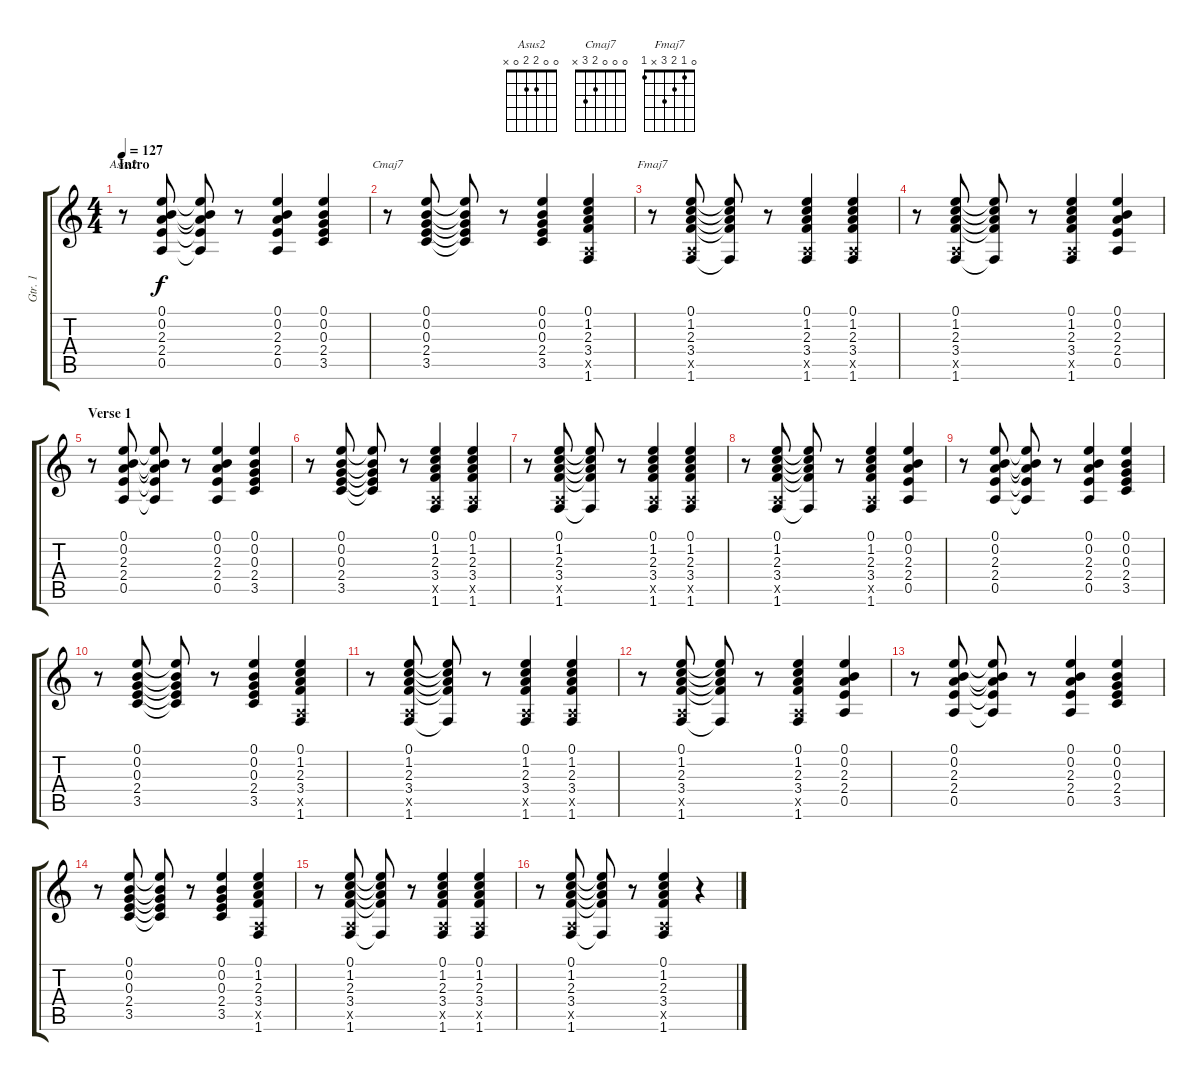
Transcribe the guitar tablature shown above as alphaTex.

\track ("Gtr. 1" "Gtr. 1") {instrument overdrivenguitar}
\staff {score tabs}
\tuning (E4 B3 G3 D3 A2 E2) {hide}
\chord ("Asus2" 0 0 2 2 0 x)
\chord ("Cmaj7" 0 0 0 2 3 x)
\chord ("Fmaj7" 0 1 2 3 x 1)
\ts (4 4)
\section ("" "Intro")
\tempo 127
\clef g2
\ks c
r.8{ch "Asus2" dy f instrument overdrivenguitar} (0.1 0.2 2.3 2.4 0.5).8 (0.1{t} 0.2{t} 2.3{t} 2.4{t} 0.5{t}).8 r.8 (0.1 0.2 2.3 2.4 0.5).4 (0.1 0.2 0.3 2.4 3.5).4 |
r.8{ch "Cmaj7"} (0.1 0.2 0.3 2.4 3.5).8 (0.1{t} 0.2{t} 0.3{t} 2.4{t} 3.5{t}).8 r.8 (0.1 0.2 0.3 2.4 3.5).4 (0.1 1.2 2.3 3.4 0.5{x} 1.6).4 |
r.8{ch "Fmaj7"} (0.1 1.2 2.3 3.4 0.5{x} 1.6).8 (0.1{t} 1.2{t} 2.3{t} 3.4{t} 1.6{t}).8 r.8 (0.1 1.2 2.3 3.4 0.5{x} 1.6).4 (0.1 1.2 2.3 3.4 0.5{x} 1.6).4 |
r.8 (0.1 1.2 2.3 3.4 0.5{x} 1.6).8 (0.1{t} 1.2{t} 2.3{t} 3.4{t} 1.6{t}).8 r.8 (0.1 1.2 2.3 3.4 0.5{x} 1.6).4 (0.1 0.2 2.3 2.4 0.5).4 |
\section ("" "Verse 1")
r.8 (0.1 0.2 2.3 2.4 0.5).8 (0.1{t} 0.2{t} 2.3{t} 2.4{t} 0.5{t}).8 r.8 (0.1 0.2 2.3 2.4 0.5).4 (0.1 0.2 0.3 2.4 3.5).4 |
r.8 (0.1 0.2 0.3 2.4 3.5).8 (0.1{t} 0.2{t} 0.3{t} 2.4{t} 3.5{t}).8 r.8 (0.1 1.2 2.3 3.4 0.5{x} 1.6).4 (0.1 1.2 2.3 3.4 0.5{x} 1.6).4 |
r.8 (0.1 1.2 2.3 3.4 0.5{x} 1.6).8 (0.1{t} 1.2{t} 2.3{t} 3.4{t} 1.6{t}).8 r.8 (0.1 1.2 2.3 3.4 0.5{x} 1.6).4 (0.1 1.2 2.3 3.4 0.5{x} 1.6).4 |
r.8 (0.1 1.2 2.3 3.4 0.5{x} 1.6).8 (0.1{t} 1.2{t} 2.3{t} 3.4{t} 1.6{t}).8 r.8 (0.1 1.2 2.3 3.4 0.5{x} 1.6).4 (0.1 0.2 2.3 2.4 0.5).4 |
r.8 (0.1 0.2 2.3 2.4 0.5).8 (0.1{t} 0.2{t} 2.3{t} 2.4{t} 0.5{t}).8 r.8 (0.1 0.2 2.3 2.4 0.5).4 (0.1 0.2 0.3 2.4 3.5).4 |
r.8 (0.1 0.2 0.3 2.4 3.5).8 (0.1{t} 0.2{t} 0.3{t} 2.4{t} 3.5{t}).8 r.8 (0.1 0.2 0.3 2.4 3.5).4 (0.1 1.2 2.3 3.4 0.5{x} 1.6).4 |
r.8 (0.1 1.2 2.3 3.4 0.5{x} 1.6).8 (0.1{t} 1.2{t} 2.3{t} 3.4{t} 1.6{t}).8 r.8 (0.1 1.2 2.3 3.4 0.5{x} 1.6).4 (0.1 1.2 2.3 3.4 0.5{x} 1.6).4 |
r.8 (0.1 1.2 2.3 3.4 0.5{x} 1.6).8{volume 9} (0.1{t} 1.2{t} 2.3{t} 3.4{t} 1.6{t}).8 r.8 (0.1 1.2 2.3 3.4 0.5{x} 1.6).4 (0.1 0.2 2.3 2.4 0.5).4 |
r.8 (0.1 0.2 2.3 2.4 0.5).8 (0.1{t} 0.2{t} 2.3{t} 2.4{t} 0.5{t}).8 r.8 (0.1 0.2 2.3 2.4 0.5).4 (0.1 0.2 0.3 2.4 3.5).4 |
r.8 (0.1 0.2 0.3 2.4 3.5).8 (0.1{t} 0.2{t} 0.3{t} 2.4{t} 3.5{t}).8 r.8 (0.1 0.2 0.3 2.4 3.5).4 (0.1 1.2 2.3 3.4 0.5{x} 1.6).4 |
r.8 (0.1 1.2 2.3 3.4 0.5{x} 1.6).8 (0.1{t} 1.2{t} 2.3{t} 3.4{t} 1.6{t}).8 r.8 (0.1 1.2 2.3 3.4 0.5{x} 1.6).4 (0.1 1.2 2.3 3.4 0.5{x} 1.6).4 |
r.8 (0.1 1.2 2.3 3.4 0.5{x} 1.6).8 (0.1{t} 1.2{t} 2.3{t} 3.4{t} 1.6{t}).8 r.8 (0.1 1.2 2.3 3.4 0.5{x} 1.6).4 r.4
